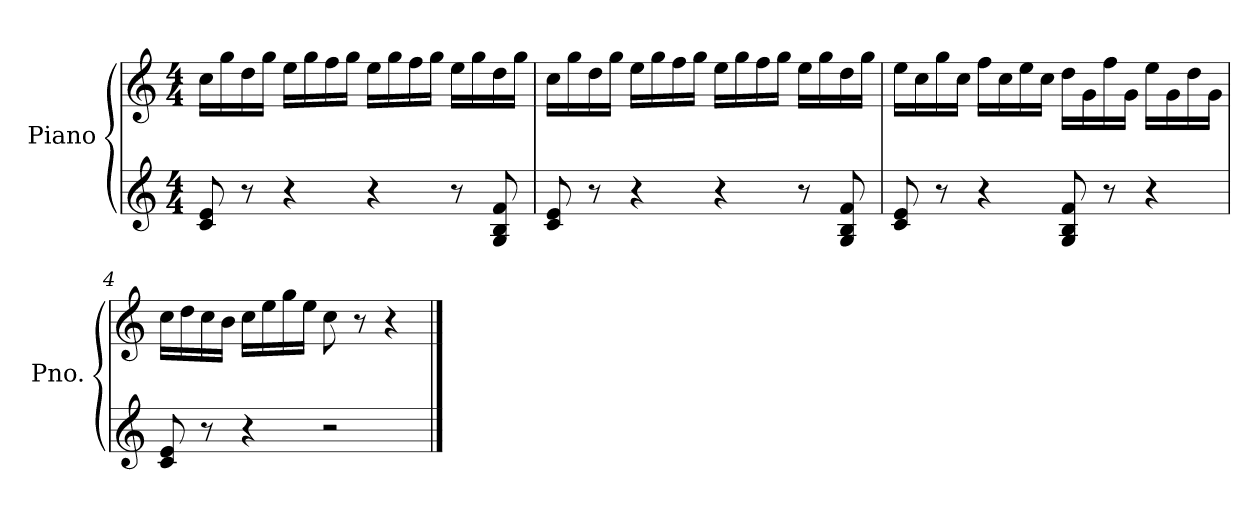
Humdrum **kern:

**kern	**kern
*part1	*part1
*staff2	*staff1
*I"Piano	*
*I'Pno.	*
*clefG2	*clefG2
*k[]	*k[]
*M4/4	*M4/4
=1	=1
8c/ 8e/	16cc\LL
.	16gg\
8r	16dd\
.	16gg\JJ
4r	16ee\LL
.	16gg\
.	16ff\
.	16gg\JJ
4r	16ee\LL
.	16gg\
.	16ff\
.	16gg\JJ
8r	16ee\LL
.	16gg\
8G/ 8B/ 8f/	16dd\
.	16gg\JJ
=2	=2
8c/ 8e/	16cc\LL
.	16gg\
8r	16dd\
.	16gg\JJ
4r	16ee\LL
.	16gg\
.	16ff\
.	16gg\JJ
4r	16ee\LL
.	16gg\
.	16ff\
.	16gg\JJ
8r	16ee\LL
.	16gg\
8G/ 8B/ 8f/	16dd\
.	16gg\JJ
!!LO:LB:g=z
=3	=3
8c/ 8e/	16ee\LL
.	16cc\
8r	16gg\
.	16cc\JJ
4r	16ff\LL
.	16cc\
.	16ee\
.	16cc\JJ
8G/ 8B/ 8f/	16dd\LL
.	16g\
8r	16ff\
.	16g\JJ
4r	16ee\LL
.	16g\
.	16dd\
.	16g\JJ
=4	=4
8c/ 8e/	16cc\LL
.	16dd\
8r	16cc\
.	16b\JJ
4r	16cc\LL
.	16ee\
.	16gg\
.	16ee\JJ
2r	8cc\
.	8r
.	4r
==	==
*-	*-
